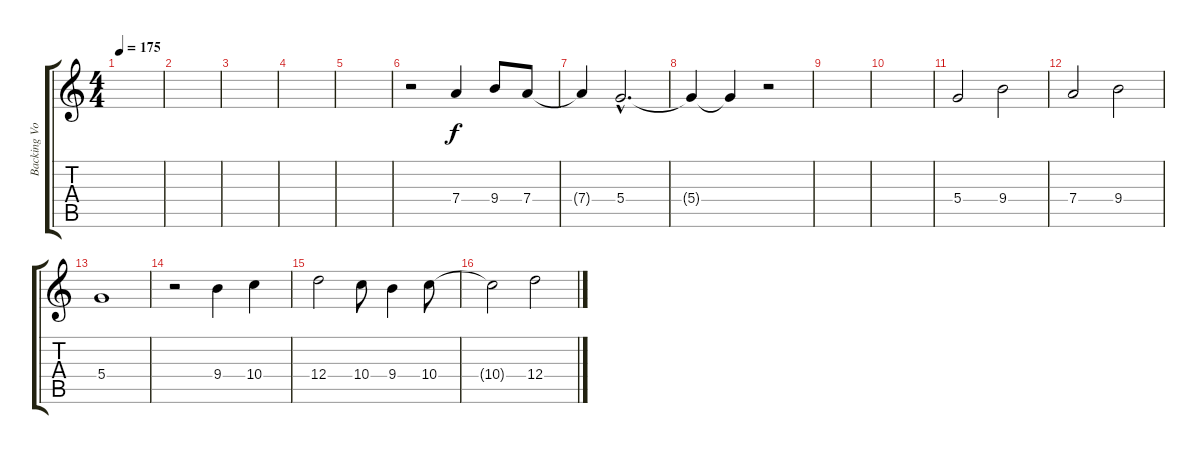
\track ("Backing Vox" "Backing Vo") {instrument fretlessbass}
\staff {score tabs}
\tuning (E4 B3 G3 D3 A2 E2) {hide}
\ts (4 4)
\tempo 175
\clef g2
\ks c
|
|
|
|
|
r.2 7.4.4 9.4.8 7.4.8 |
7.4{t}.4 5.4{hac}.2{d} |
5.4{t}.4 5.4{t}.4 r.2 |
|
|
5.4.2 9.4.2 |
7.4.2 9.4.2 |
5.4.1 |
r.2 9.4.4 10.4.4 |
12.4.2 10.4.8 9.4.4 10.4.8 |
10.4{t}.2 12.4.2
